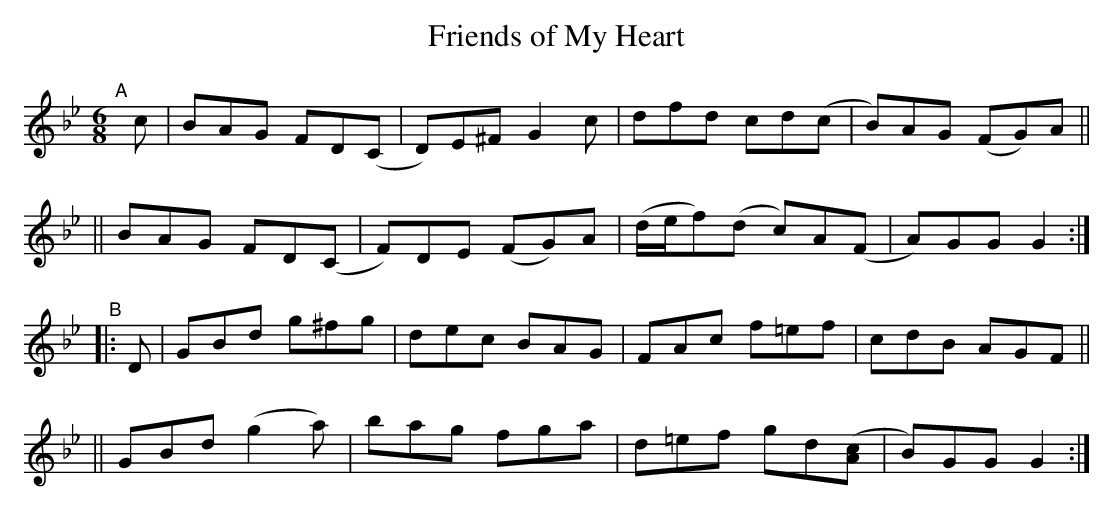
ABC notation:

X:1
T: Friends of My Heart
M: 6/8
L: 1/8
K: Gm
"^A"[|] c \
 | BAG FD(C | D)E^F G2c | dfd cd(c | B)AG (FG)A ||
|| BAG FD(C | F)DE (FG)A | (d/e/f)(d c)A(F | A)GG G2 :|
"^B"\
|: D | GBd g^fg | dec BAG | FAc f=ef | cdB AGF ||
|| GBd (g2a) | bag fga | d=ef gd([Ac] | B)GG G2 :|
